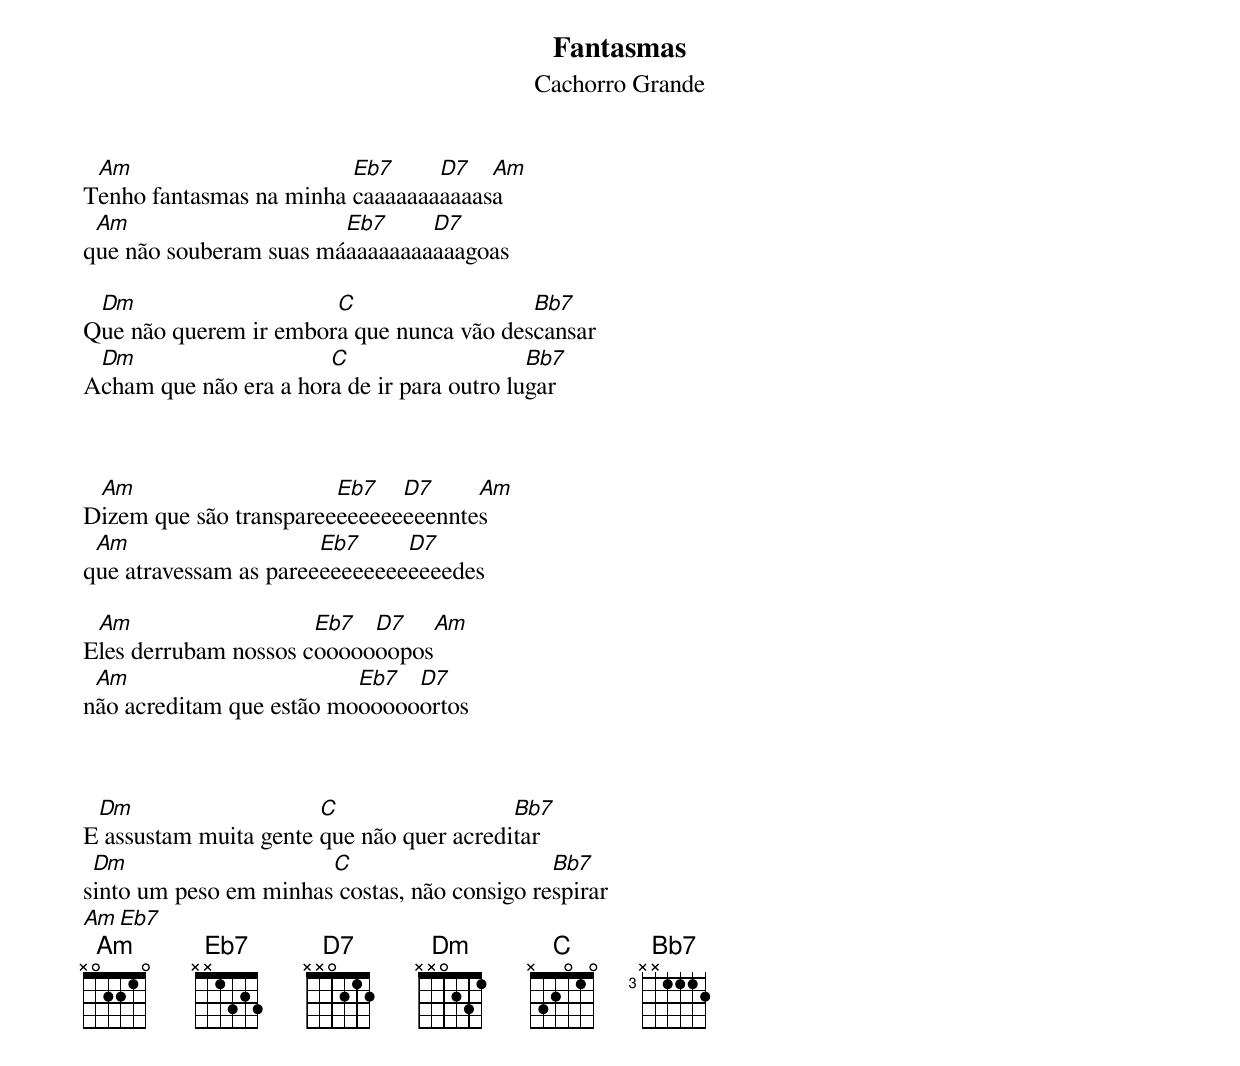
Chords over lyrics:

Fantasmas
Cachorro Grande

 Am                      Eb7     D7   Am
Tenho fantasmas na minha caaaaaaaaaaasa
 Am                     Eb7     D7
que não souberam suas máaaaaaaaaaaagoas

 Dm                    C                  Bb7
Que não querem ir embora que nunca vão descansar
 Dm                    C                    Bb7
Acham que não era a hora de ir para outro lugar



 Am                     Eb7   D7     Am
Dizem que são transpareeeeeeeeeeenntes
 Am                    Eb7     D7
que atravessam as pareeeeeeeeeeeeeedes

 Am                   Eb7  D7   Am
Eles derrubam nossos cooooooopos
 Am                       Eb7  D7
não acreditam que estão mooooooortos



 Dm                    C                  Bb7
E assustam muita gente que não quer acreditar
 Dm                    C                      Bb7
sinto um peso em minhas costas, não consigo respirar
Am Eb7
